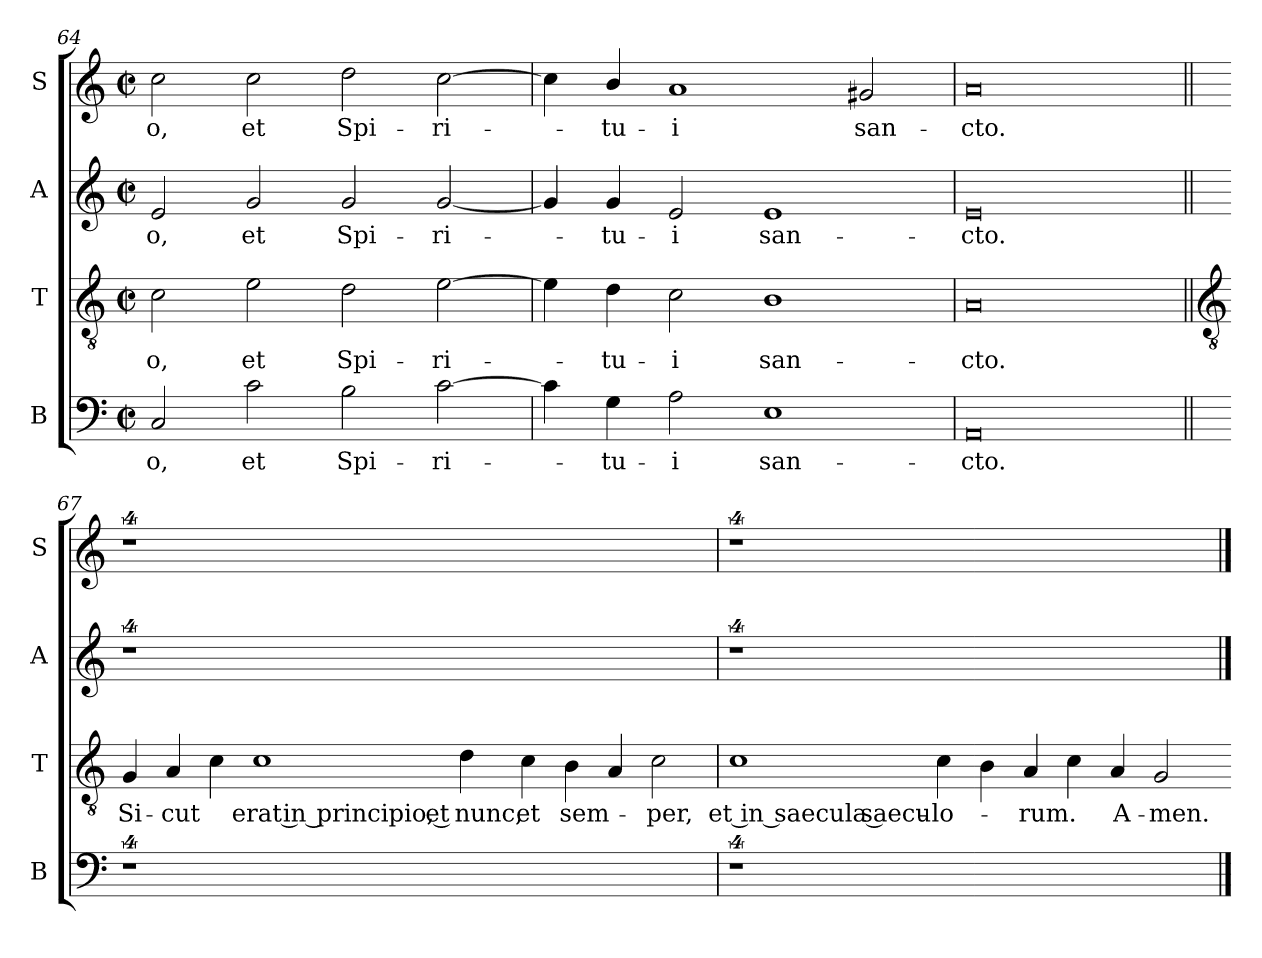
**kern	**text	**kern	**text	**kern	**text	**kern	**text
*part4	*part4	*part3	*part3	*part2	*part2	*part1	*part1
*staff4	*staff4	*staff3	*staff3	*staff2	*staff2	*staff1	*staff1
*I"B	*	*I"T	*	*I"A	*	*I"S	*
*I'B	*	*I'T	*	*I'A	*	*I'S	*
*clefF4	*	*clefGv2	*	*clefG2	*	*clefG2	*
*k[]	*	*k[]	*	*k[]	*	*k[]	*
*C:	*	*C:	*	*C:	*	*C:	*
*M4/2	*	*M4/2	*	*M4/2	*	*M4/2	*
*met(c|)	*	*met(c|)	*	*met(c|)	*	*met(c|)	*
=64	=64	=64	=64	=64	=64	=64	=64
!	!LO:LY:b	!	!LO:LY:b	!	!LO:LY:b	!	!LO:LY:b
2C	-o,	2c	-o,	2e	-o,	2cc	-o,
!	!LO:LY:b	!	!LO:LY:b	!	!LO:LY:b	!	!LO:LY:b
2c	et	2e	et	2g	et	2cc	et
!	!LO:LY:b	!	!LO:LY:b	!	!LO:LY:b	!	!LO:LY:b
2B	Spi-	2d	Spi-	2g	Spi-	2dd	Spi-
!	!LO:LY:b	!	!LO:LY:b	!	!LO:LY:b	!	!LO:LY:b
[2c	-ri-	[2e	-ri-	[2g	-ri-	[2cc	-ri-
=65	=65	=65	=65	=65	=65	=65	=65
4c]	.	4e]	.	4g]	.	4cc]	.
!	!LO:LY:b	!	!LO:LY:b	!	!LO:LY:b	!	!LO:LY:b
4G	tu-	4d	tu-	4g	tu-	4b/	tu-
!	!LO:LY:b	!	!LO:LY:b	!	!LO:LY:b	!	!LO:LY:b
2A	-i	2c	-i	2e	-i	1a	-i
!	!LO:LY:b	!	!LO:LY:b	!	!LO:LY:b	!	!
1E	san-	1B	san-	1e	san-	.	.
!	!	!	!	!	!	!	!LO:LY:b
.	.	.	.	.	.	2g#X	san-
=66	=66	=66	=66	=66	=66	=66	=66
!	!LO:LY:b	!	!LO:LY:b	!	!LO:LY:b	!	!LO:LY:b
0AA	-cto.	0A	-cto.	0e	-cto.	0a	-cto.
!!LO:LB:g=z
=67||	=67||	=67||	=67||	=67||	=67||	=67||	=67||
*	*	*clefGv2	*	*	*	*	*
!	!	!	!LO:LY:b	!	!	!	!
4%13r	.	4G	Si-	4%13r	.	4%13r	.
!	!	!	!LO:LY:b	!	!	!	!
.	.	4A	-cut	.	.	.	.
.	.	4c	.	.	.	.	.
!	!	!	!LO:LY:b	!	!	!	!
.	.	1c	erat in principio, et	.	.	.	.
!	!	!	!LO:LY:b	!	!	!	!
.	.	4d	nunc,	.	.	.	.
!	!	!	!LO:LY:b	!	!	!	!
.	.	4c	et	.	.	.	.
!	!	!	!LO:LY:b	!	!	!	!
.	.	4B	sem-	.	.	.	.
.	.	4A	.	.	.	.	.
!	!	!	!LO:LY:b	!	!	!	!
.	.	2c	per,	.	.	.	.
=68	=68	=68	=68	=68	=68	=68	=68
!	!	!	!LO:LY:b	!	!	!	!
4%11r	.	1c	et in saecula saecu-	4%11r	.	4%11r	.
!	!	!	!LO:LY:b	!	!	!	!
.	.	4c	-lo-	.	.	.	.
.	.	4B	.	.	.	.	.
!	!	!	!LO:LY:b	!	!	!	!
.	.	4A	rum.	.	.	.	.
.	.	4c	.	.	.	.	.
!	!	!	!LO:LY:b	!	!	!	!
.	.	4A	A-	.	.	.	.
!	!	!	!LO:LY:b	!	!	!	!
.	.	2G	-men.	.	.	.	.
==	==	=-	==	==	==	==	==
*-	*-	*-	*-	*-	*-	*-	*-
